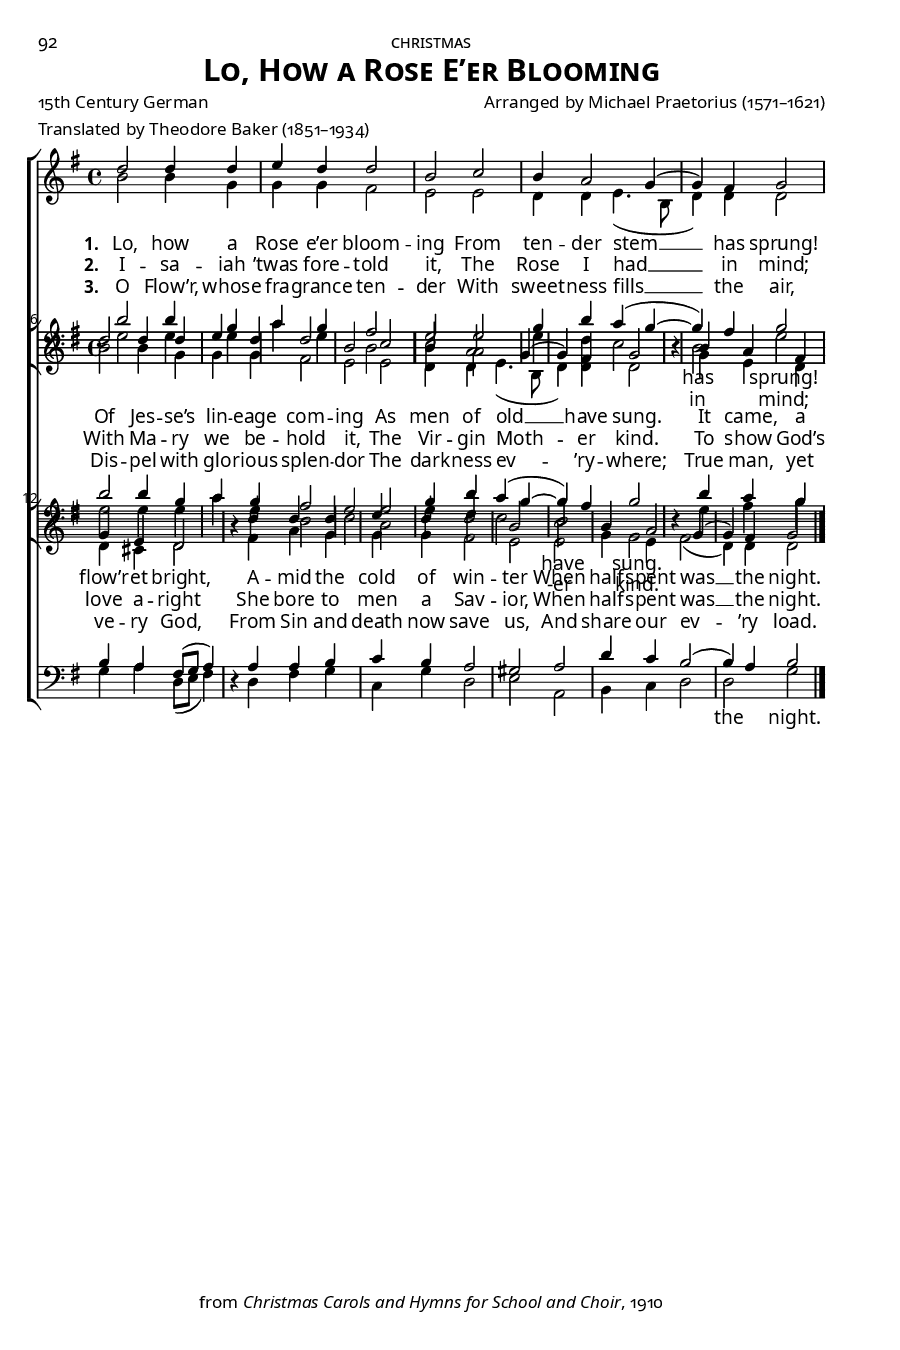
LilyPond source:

\version "2.14.2"
\include "util.ly"
\header {
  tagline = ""%\markup { "from" \concat{\italic "HymnsAndCarolsOfChristmas.com"}}

    title = \markup{\override #'(font-name . "Garamond Premier Pro Semibold"){ \abs-fontsize #15 \smallCapsOldStyle"Lo, How a Rose E’er Blooming"}}
    poet = \markup\oldStyleNum"15th Century German"
    meter = \markup\oldStyleNum"Translated by Theodore Baker (1851–1934)"
    composer = \markup\oldStyleNum"Arranged by Michael Praetorius (1571–1621)"
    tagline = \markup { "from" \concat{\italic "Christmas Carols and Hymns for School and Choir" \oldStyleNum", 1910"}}
  }
\paper {
  print-all-headers = ##f
  paper-height = 9\in
  paper-width = 6\in
  indent = 0\in
  %system-system-spacing = #'((basic-distance . 10) (padding . 0))
  system-system-spacing =
    #'((basic-distance . 0)
       (minimum-distance . 0)
       (padding . -12)
       (stretchability . 100))
  %markup-system-spacing =
  %  #'((basic-distance . 0)
  %     (minimum-distance . 0)
  %     (padding . -5)
  %     (stretchability . 100))
  score-markup-spacing =
    #'((basic-distance . 0)
       (minimum-distance . 0)
       (padding . -2)
       (stretchability . 100))
%{IF_LESSER
  markup-system-spacing #'stretchability = 50
  top-markup-spacing #'stretchability = 30
  last-bottom-spacing #'stretchability = 60
%}%END_IF_LESSER
  ragged-last-bottom = ##t
  ragged-bottom = ##f
  two-sided = ##t
  inner-margin = 0.5\in
  outer-margin = 0.25\in
  top-margin = 0.25\in
  bottom-margin = 0.25\in
  first-page-number = #092
  print-first-page-number = ##t
  headerLine = \markup{\override #'(font-name . "Garamond Premier Pro") \smallCapsOldStyle"christmas"}
  oddHeaderMarkup = \markup\fill-line{
     \override #'(font-name . "Garamond Premier Pro")\abs-fontsize #8.5
     \combine 
        \fill-line{"" \on-the-fly #print-page-number-check-first
        \oldStylePageNum""
        }
        \fill-line{\headerLine}
  }
  evenHeaderMarkup = \markup {
     \override #'(font-name . "Garamond Premier Pro")\abs-fontsize #8.5
     \combine
        \on-the-fly #print-page-number-check-first
        \oldStylePageNum""
        \fill-line{\headerLine}
  }
}
#(set-global-staff-size 15) \paper{ #(define fonts (make-pango-font-tree "GoudyOlSt BT" "Garamond Premier Pro" "Garamond Premier Pro" (/ 15 20))) }

%END_IF_NOT_LESSER







global = {
  \key g \major
  \time 4/4
  \override DynamicLineSpanner #'staff-padding = #0.0
  \override DynamicLineSpanner #'Y-extent = #'(-1 . 1)
}

sopMusic = \relative c'' {
  d2 d4 d |
  e d d2 |
  b c |
  b4 a2 g4( |
  
  g) fis g2 |
  d' d4 d |
  e d d2 |
  b c |
  
  b4 a2 g4( |
  g) fis g2 |
  b4\rest b4 a fis |
  g e d2 |
  
  b'4\rest d4 d d |
  e d d2 |
  b c |
  b4 a2 g4( |
  g) fis g2 \bar "|."
}
sopWords = \lyricmode {
  
}

altoMusic = \relative c'' {
  b2 b4 g |
  g g fis2 |
  e e |
  d4 d e4.( b8 |
  
  d4) d4 d2 |
  b'2 b4 g |
  g g fis2 |
  e e |
  
  d4 d e4.( b8 |
  d4) d d2 |
  s4 g e d |
  d cis d2 |
  
  s4 fis a g |
  g g fis2 |
  e e |
  g4 e fis2( |
  d4) d d2 \bar "|."
}
altoWords = \lyricmode {
  \dropLyricsV
  \set stanza = #"1. "
  Lo, how a Rose e’er bloom -- ing
  From ten -- der stem __ has sprung!
  Of Jes -- se’s lin -- eage com -- ing
  As men of old __ have sung.
  It came, a flow’r -- et bright,
  A -- mid the cold of win -- ter
  When half -- spent was __ the night.
}
altoWordsII = {
  \dropLyricsV
  \set stanza = \markup{"2. "}
  \lyricmode {
    I -- sa -- iah ’twas fore -- told it,
    The Rose I had __ in mind;
    With Ma -- ry we be -- hold it,
    The Vir -- gin Moth -- er kind.
    To show God’s love a -- right
    She bore to men a Sav -- ior,
    When half -- spent was __ the night.
  }
}
altoWordsIII = \lyricmode {
  \dropLyricsV
  \set stanza = #"3. "
  O Flow’r, whose fra -- grance ten -- der
  With sweet -- ness fills __ the air,
  Dis -- pel with glo -- rious splen -- dor
  The dark -- ness ev -- ’ry -- where;
  True man, yet ve -- ry God,
  From Sin and death now save us,
  And share our ev -- ’ry load.
}
altoWordsIV = \lyricmode {
}
altoWordsV = \lyricmode {
}
altoWordsVI = \lyricmode {
}
tenorMusic = \relative c' {
  d2 d4 b |
  c b a2 |
  g g |
  b4 d c( b~ |
  
  b) a b2 |
  d d4 b |
  c b a2 |
  g g |
  
  b4 d c( b~ |
  b) a b2 |
  s4 d4 c b |
  b a fis8[( g] a4) |
  
  s4 a4 a b |
  c b a2 |
  gis a |
  d4 c b2( |
  b4) a b2 \bar "|."
}
tenorWords = \lyricmode {

}

bassMusic = \relative c {
  g'2 g4 g |
  c g d2 |
  e c |
  g'4 fis e2 |
  
  d2 g |
  g g4 g |
  c g d2 |
  e c |
  
  g'4 fis e2 |
  d g, |
  d'4\rest g a b |
  g a d,8[( e] fis4) |
  
  d4\rest d fis g |
  c, g' d2 |
  e a, |
  b4 c d2 |
  d g \bar "|."
}
bassWords = \lyricmode {
  \repeat unfold 11 { \skip 1 }
  has sprung!
  \repeat unfold 11 { \skip 1 }
  have sung.
  \repeat unfold 17 { \skip 1 }
  the night.
}
bassWordsII = \lyricmode {
  \repeat unfold 11 { \skip 1 }
  in mind;
  \repeat unfold 11 { \skip 1 }
  -er kind.
%{IF_LESSER
  \repeat unfold 17 { \skip 1 }
  the night.
%}%END_IF_LESSER
}
bassWordsIII = \lyricmode {
  \repeat unfold 11 { \skip 1 }
  the air,
  \repeat unfold 11 { \skip 1 }
  ’ry -- where;
  \repeat unfold 17 { \skip 1 }
  ’ry load.
}

pianoRH = \relative c' {
  
}
pianoLH = \relative c' {
  
}

\score {
  <<
   \new ChoirStaff <<
%    \new Lyrics = sopranos \with { \override VerticalAxisGroup #'nonstaff-relatedstaff-spacing = #'((basic-distance . 1)) }
    \new Staff = women <<
      \new Voice = "sopranos" { \voiceOne << \global \sopMusic >> }
      \new Voice = "altos" { \voiceTwo << \global \altoMusic >> }
    >>
    \new Lyrics \with { alignAboveContext = #"women" \override VerticalAxisGroup #'nonstaff-relatedstaff-spacing = #'((basic-distance . 1))} \lyricsto "sopranos" \sopWords
    \new Lyrics = "altosVI"  \with { alignBelowContext = #"women" } \lyricsto "altos" \altoWordsVI
    \new Lyrics = "altosV"  \with { alignBelowContext = #"women" } \lyricsto "altos" \altoWordsV
    \new Lyrics = "altosIV"  \with { alignBelowContext = #"women" } \lyricsto "altos" \altoWordsIV
    \new Lyrics = "altosIII"  \with { alignBelowContext = #"women" } \lyricsto "altos" \altoWordsIII
    \new Lyrics = "altosII"  \with { alignBelowContext = #"women" } \lyricsto "altos" \altoWordsII
    \new Lyrics = "altos"  \with { alignBelowContext = #"women" \override VerticalAxisGroup #'nonstaff-relatedstaff-spacing = #'((basic-distance . 1)) } \lyricsto "altos" \altoWords
   \new Staff = men <<
      \clef bass
      \new Voice = "tenors" { \voiceOne << \global \tenorMusic >> }
      \new Voice = "basses" { \voiceTwo << \global \bassMusic >> }
    >>
    \new Lyrics \with { alignAboveContext = #"men" \override VerticalAxisGroup #'nonstaff-relatedstaff-spacing = #'((basic-distance . 1)(padding . 0.2)) } \lyricsto "tenors" \tenorWords
%{IF_LESSER
    \new Lyrics \with { alignBelowContext = #"men" \override VerticalAxisGroup #'nonstaff-relatedstaff-spacing = #'((basic-distance . 1)(padding . 0.2)) } \lyricsto "basses" \bassWordsIII
%}%END_IF_LESSER
    \new Lyrics \with { alignBelowContext = #"men" \override VerticalAxisGroup #'nonstaff-relatedstaff-spacing = #'((basic-distance . 1)(padding . 0.2)) } \lyricsto "basses" \bassWordsII
    \new Lyrics \with { alignBelowContext = #"men" \override VerticalAxisGroup #'nonstaff-relatedstaff-spacing = #'((basic-distance . 1)(padding . 0.2)) } \lyricsto "basses" \bassWords
  >>
%    \new PianoStaff << \new Staff { \new Voice { \pianoRH } } \new Staff { \clef "bass" \pianoLH } >>
  >>
  \layout {
    %#(layout-set-staff-size 15)
    %#(define fonts (make-pango-font-tree "GoudyOlSt BT" "Garamond Premier Pro" "Garamond Premier Pro" (/ 15 20)))
    \context {
      \Score
      %\override SpacingSpanner #'base-shortest-duration = #(ly:make-moment 1 8)
      %\override SpacingSpanner #'common-shortest-duration = #(ly:make-moment 1 4)
    }
    \context {
      % Remove all empty staves
      % \Staff \RemoveEmptyStaves \override VerticalAxisGroup #'remove-first = ##t
    }
    \context {
      \Lyrics
      \override LyricText #'X-offset = #center-on-word
    }
  }
  
  \midi {
    \tempo 4 = 90
    \set Staff.midiInstrument = "flute"
  
    \context {
      \Voice
      \remove "Dynamic_performer"
    }
  }
}
